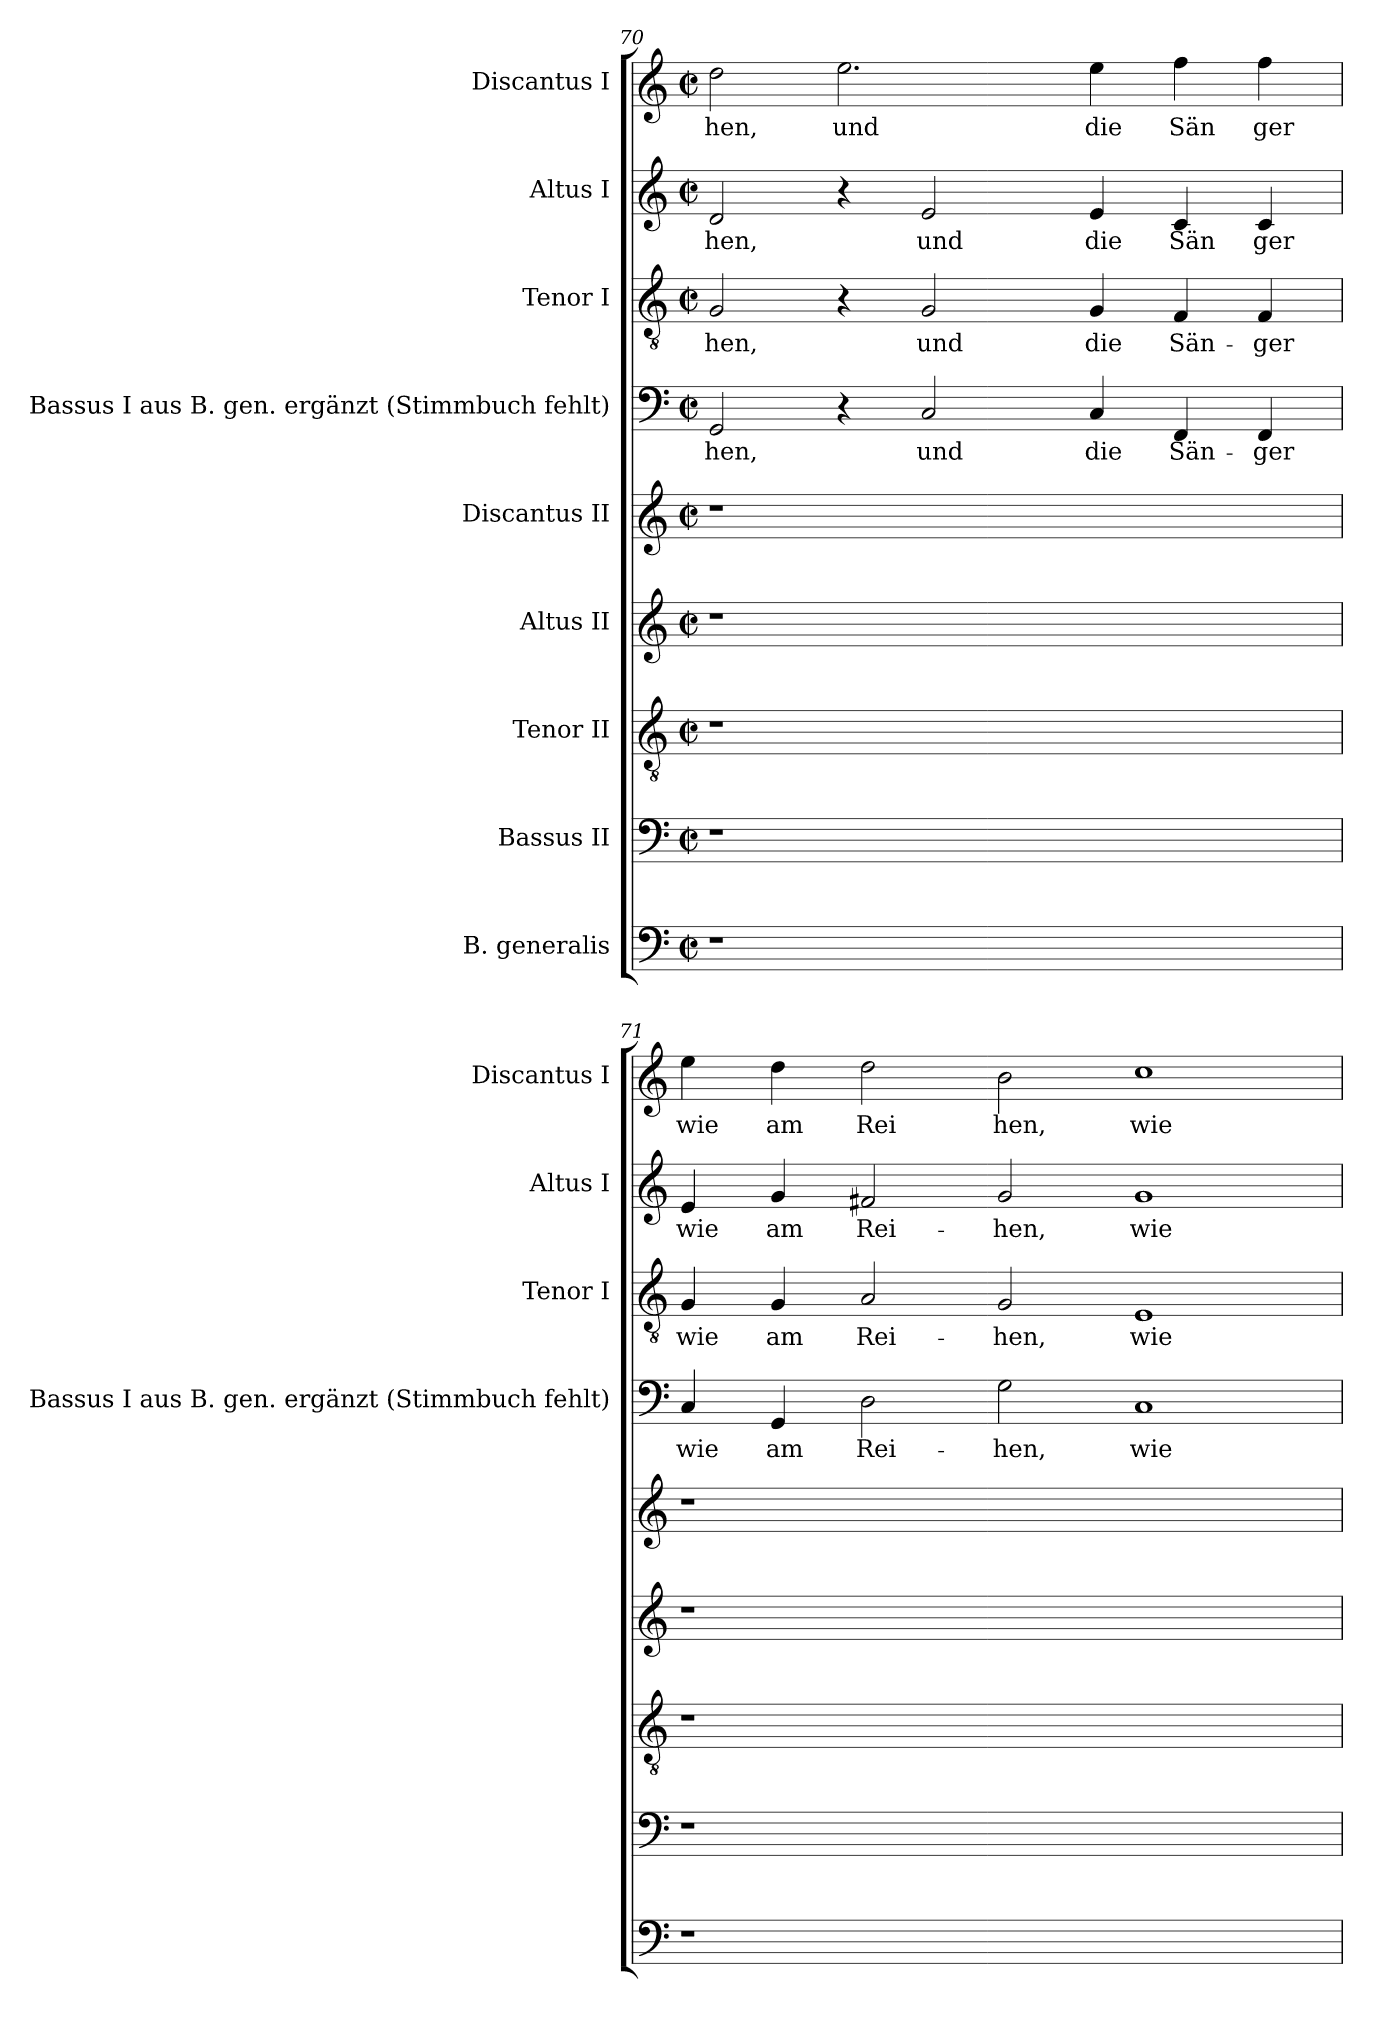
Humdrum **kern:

**kern	**kern	**kern	**kern	**kern	**kern	**text	**kern	**text	**kern	**text	**kern	**text
*part9	*part8	*part7	*part6	*part5	*part4	*part4	*part3	*part3	*part2	*part2	*part1	*part1
*staff9	*staff8	*staff7	*staff6	*staff5	*staff4	*staff4	*staff3	*staff3	*staff2	*staff2	*staff1	*staff1
*I"B. generalis	*I"Bassus II	*I"Tenor II	*I"Altus II	*I"Discantus II	*I"Bassus I aus B. gen. ergänzt  (Stimmbuch fehlt)	*	*I"Tenor I	*	*I"Altus I	*	*I"Discantus I	*
*	*	*	*	*	*I'Bassus I aus B. gen. ergänzt  (Stimmbuch fehlt)	*	*I'Tenor I	*	*I'Altus I	*	*I'Discantus I	*
*clefF4	*clefF4	*clefGv2	*clefG2	*clefG2	*clefF4	*	*clefGv2	*	*clefG2	*	*clefG2	*
*M2/2	*M2/2	*M2/2	*M2/2	*M2/2	*M2/2	*	*M2/2	*	*M2/2	*	*M2/2	*
*met(c|)	*met(c|)	*met(c|)	*met(c|)	*met(c|)	*met(c|)	*	*met(c|)	*	*met(c|)	*	*met(c|)	*
=70	=70	=70	=70	=70	=70	=70	=70	=70	=70	=70	=70	=70
!	!	!	!	!	!	!LO:LY:b:cj	!	!LO:LY:b:cj	!	!LO:LY:b:cj	!	!LO:LY:b:cj
1r	1r	1r	1r	1r	2GG/	-hen,	2G/	-hen,	2d/	hen,	2dd\	hen,
!	!	!	!	!	!	!	!	!	!	!	!	!LO:LY:b:cj
.	.	.	.	.	4r	.	4r	.	4r	.	2.ee\	und
!	!	!	!	!	!	!LO:LY:b:cj	!	!LO:LY:b:cj	!	!LO:LY:b:cj	!	!
.	.	.	.	.	2C/	und	2G/	und	2e/	und	.	.
1ryy	1ryy	1ryy	1ryy	1ryy	.	.	.	.	.	.	.	.
!	!	!	!	!	!	!LO:LY:b:cj	!	!LO:LY:b:cj	!	!LO:LY:b:cj	!	!LO:LY:b:cj
.	.	.	.	.	4C/	die	4G/	die	4e/	die	4ee\	die
!	!	!	!	!	!	!LO:LY:b:cj	!	!LO:LY:b:cj	!	!LO:LY:b:cj	!	!LO:LY:b:cj
.	.	.	.	.	4FF/	Sän-	4F/	Sän-	4c/	Sän	4ff\	Sän
!	!	!	!	!	!	!LO:LY:b:cj	!	!LO:LY:b:cj	!	!LO:LY:b:cj	!	!LO:LY:b:cj
.	.	.	.	.	4FF/	-ger	4F/	-ger	4c/	ger	4ff\	ger
!!LO:LB:g=z
=71	=71	=71	=71	=71	=71	=71	=71	=71	=71	=71	=71	=71
!	!	!	!	!	!	!LO:LY:b:cj	!	!LO:LY:b:cj	!	!LO:LY:b:cj	!	!LO:LY:b:cj
1r	1r	1r	1r	1r	4C/	wie	4G/	wie	4e/	wie	4ee\	wie
!	!	!	!	!	!	!LO:LY:b:cj	!	!LO:LY:b:cj	!	!LO:LY:b:cj	!	!LO:LY:b:cj
.	.	.	.	.	4GG/	am	4G/	am	4g/	am	4dd\	am
!	!	!	!	!	!	!LO:LY:b:cj	!	!LO:LY:b:cj	!	!LO:LY:b:cj	!	!LO:LY:b:cj
.	.	.	.	.	2D\	Rei-	2A/	Rei-	2f#X/	Rei-	2dd\	Rei
!	!	!	!	!	!	!LO:LY:b:cj	!	!LO:LY:b:cj	!	!LO:LY:b:cj	!	!LO:LY:b:cj
1.ryy	1.ryy	1.ryy	1.ryy	1.ryy	2G\	-hen,	2G/	-hen,	2g/	-hen,	2b\	hen,
!	!	!	!	!	!	!LO:LY:b:cj	!	!LO:LY:b:cj	!	!LO:LY:b:cj	!	!LO:LY:b:cj
.	.	.	.	.	1C	wie	1E	wie	1g	wie	1cc	wie
=	=	=	=	=	=	=	=	=	=	=	=	=
*-	*-	*-	*-	*-	*-	*-	*-	*-	*-	*-	*-	*-
